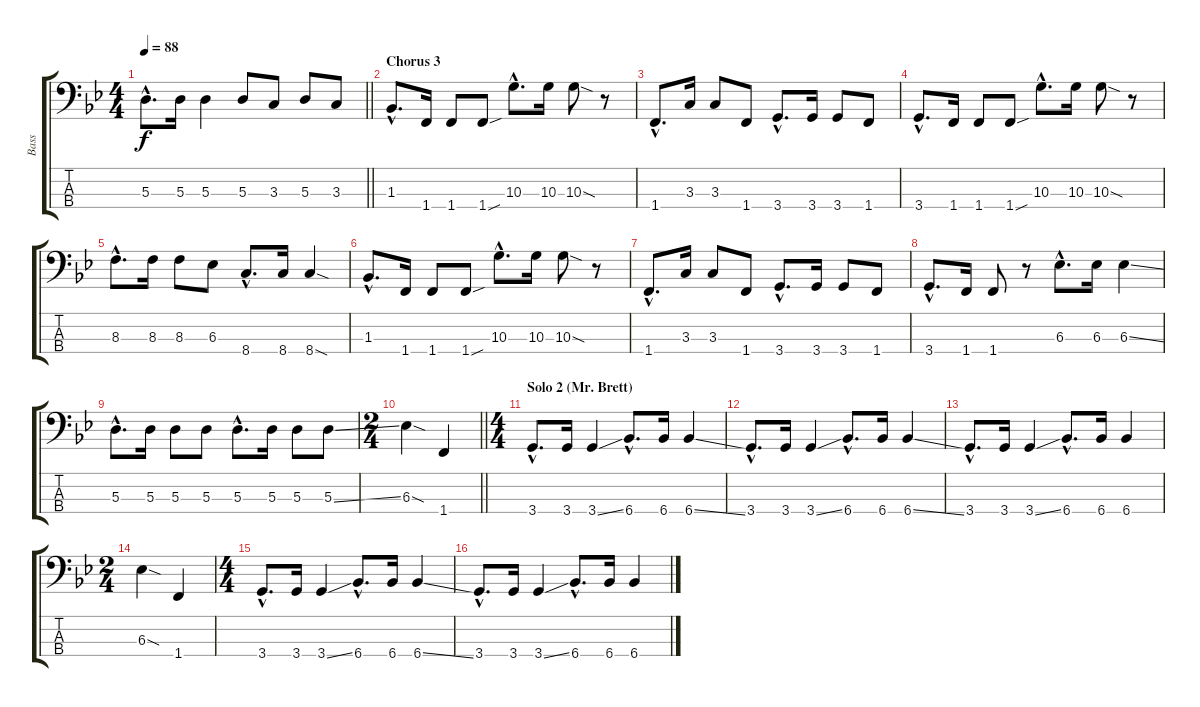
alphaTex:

\track ("Bass" "Bass") {instrument electricbasspick}
\staff {score tabs}
\tuning (G2 D2 A1 E1) {hide}
\ts (4 4)
\tempo 88
\clef f4
\barLineRight lightlight
\ks gminor
5.3{hac}.8{d dy f} 5.3.16 5.3.4 5.3.8 3.3.8 5.3.8 3.3.8 |
\section ("" "Chorus 3")
1.3{hac}.8{d} 1.4.16 1.4.8 1.4{sou}.8 10.3{hac}.8{d} 10.3.16 10.3{sod}.8 r.8 |
1.4{hac}.8{d} 3.3.16 3.3.8 1.4.8 3.4{hac}.8{d} 3.4.16 3.4.8 1.4.8 |
3.4{hac}.8{d} 1.4.16 1.4.8 1.4{sou}.8 10.3{hac}.8{d} 10.3.16 10.3{sod}.8 r.8 |
8.3{hac}.8{d} 8.3.16 8.3.8 6.3.8 8.4{hac}.8{d} 8.4.16 8.4{sod}.4 |
1.3{hac}.8{d} 1.4.16 1.4.8 1.4{sou}.8 10.3{hac}.8{d} 10.3.16 10.3{sod}.8 r.8 |
1.4{hac}.8{d} 3.3.16 3.3.8 1.4.8 3.4{hac}.8{d} 3.4.16 3.4.8 1.4.8 |
3.4{hac}.8{d} 1.4.16 1.4.8 r.8 6.3{hac}.8{d} 6.3.16 6.3{ss}.4 |
5.3{hac}.8{d} 5.3.16 5.3.8 5.3.8 5.3{hac}.8{d} 5.3.16 5.3.8 5.3{ss}.8 |
\ts (2 4)
\barLineRight lightlight
6.3{sod}.4 1.4.4 |
\ts (4 4)
\section ("" "Solo 2 (Mr. Brett)")
3.4{hac}.8{d} 3.4.16 3.4{ss}.4 6.4{hac}.8{d} 6.4.16 6.4{ss}.4 |
3.4{hac}.8{d} 3.4.16 3.4{ss}.4 6.4{hac}.8{d} 6.4.16 6.4{ss}.4 |
3.4{hac}.8{d} 3.4.16 3.4{ss}.4 6.4{hac}.8{d} 6.4.16 6.4.4 |
\ts (2 4)
6.3{sod}.4 1.4.4 |
\ts (4 4)
3.4{hac}.8{d} 3.4.16 3.4{ss}.4 6.4{hac}.8{d} 6.4.16 6.4{ss}.4 |
3.4{hac}.8{d} 3.4.16 3.4{ss}.4 6.4{hac}.8{d} 6.4.16 6.4{ss}.4
